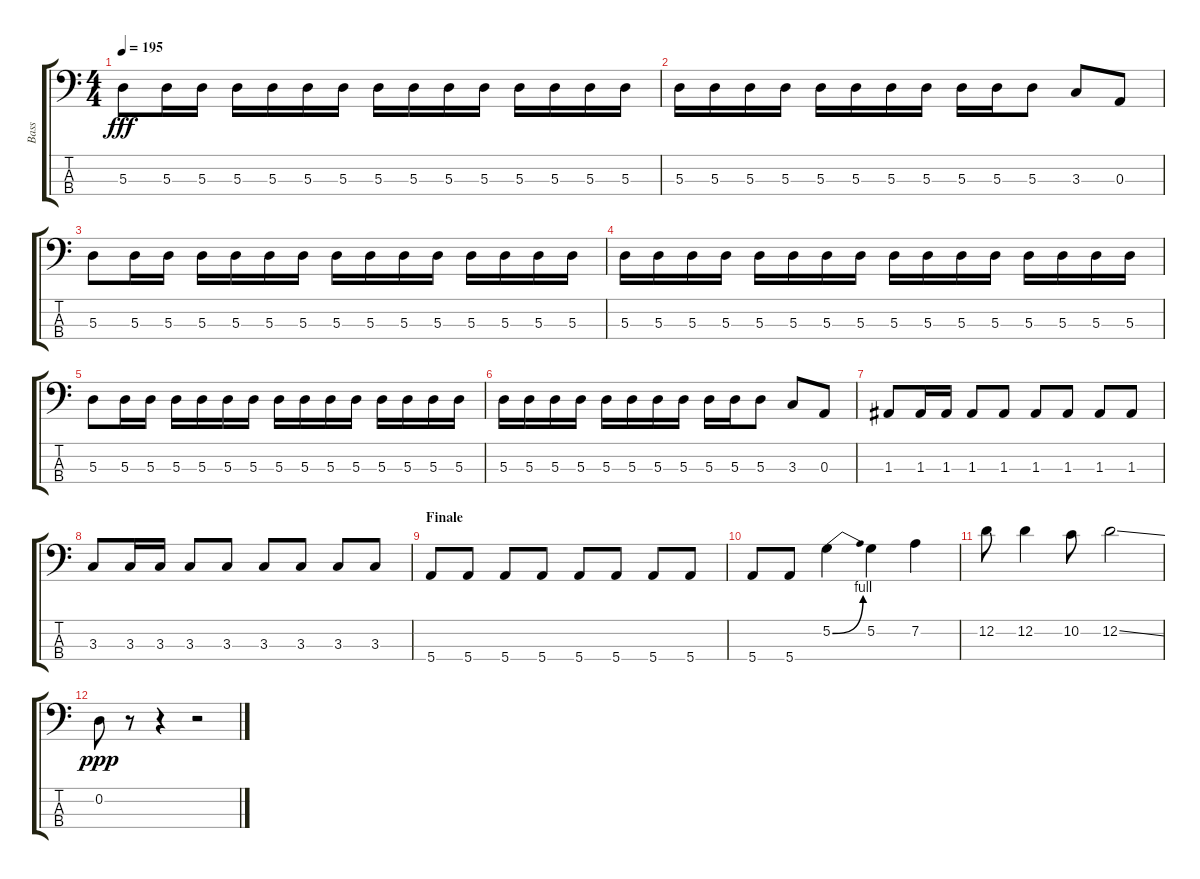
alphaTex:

\track ("Bass" "Bass") {instrument electricbassfinger}
\staff {score tabs}
\tuning (G2 D2 A1 E1) {hide}
\ts (4 4)
\tempo 195
\clef f4
\ks c
5.3.8{dy fff} 5.3.16 5.3.16 5.3.16 5.3.16 5.3.16 5.3.16 5.3.16 5.3.16 5.3.16 5.3.16 5.3.16 5.3.16 5.3.16 5.3.16 |
5.3.16 5.3.16 5.3.16 5.3.16 5.3.16 5.3.16 5.3.16 5.3.16 5.3.16 5.3.16 5.3.8 3.3.8 0.3.8 |
5.3.8 5.3.16 5.3.16 5.3.16 5.3.16 5.3.16 5.3.16 5.3.16 5.3.16 5.3.16 5.3.16 5.3.16 5.3.16 5.3.16 5.3.16 |
5.3.16 5.3.16 5.3.16 5.3.16 5.3.16 5.3.16 5.3.16 5.3.16 5.3.16 5.3.16 5.3.16 5.3.16 5.3.16 5.3.16 5.3.16 5.3.16 |
5.3.8 5.3.16 5.3.16 5.3.16 5.3.16 5.3.16 5.3.16 5.3.16 5.3.16 5.3.16 5.3.16 5.3.16 5.3.16 5.3.16 5.3.16 |
5.3.16 5.3.16 5.3.16 5.3.16 5.3.16 5.3.16 5.3.16 5.3.16 5.3.16 5.3.16 5.3.8 3.3.8 0.3.8 |
1.3.8 1.3.16 1.3.16 1.3.8 1.3.8 1.3.8 1.3.8 1.3.8 1.3.8 |
3.3.8 3.3.16 3.3.16 3.3.8 3.3.8 3.3.8 3.3.8 3.3.8 3.3.8 |
\section ("" "Finale")
5.4.8 5.4.8 5.4.8 5.4.8 5.4.8 5.4.8 5.4.8 5.4.8 |
5.4.8 5.4.8 5.2{be (bend 0 0 60 4)}.4 5.2.4 7.2.4 |
12.2.8 12.2.4 10.2.8 12.2{ss}.2 |
0.2.8{dy ppp} r.8 r.4 r.2
